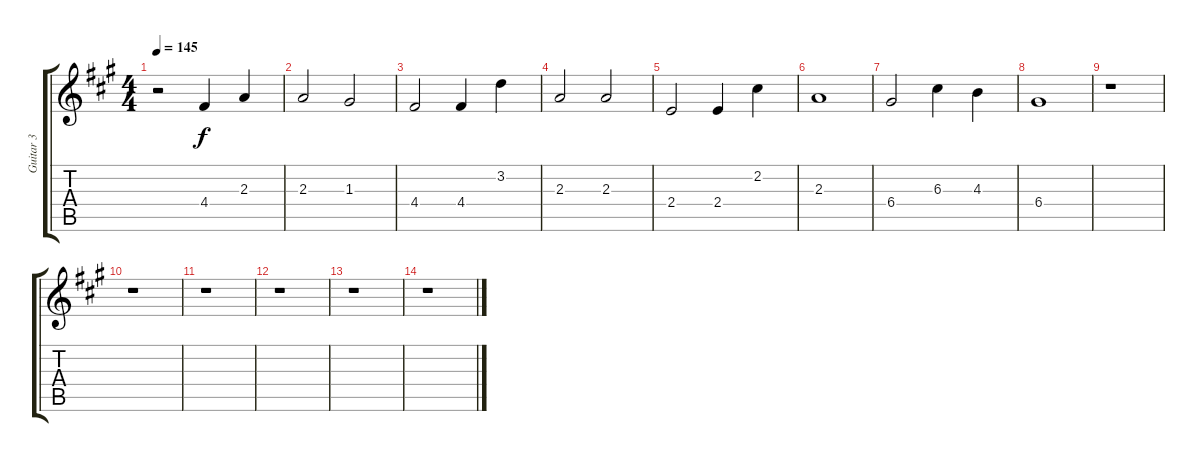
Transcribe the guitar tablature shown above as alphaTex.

\track ("Guitar 3" "Guitar 3") {instrument overdrivenguitar}
\staff {score tabs}
\tuning (E4 B3 G3 D3 A2 E2) {hide}
\ts (4 4)
\tempo 145
\clef g2
\ks f#minor
r.2{dy f} 4.4.4 2.3.4 |
2.3.2 1.3.2 |
4.4.2 4.4.4 3.2.4 |
2.3.2 2.3.2 |
2.4.2 2.4.4 2.2.4 |
2.3.1 |
6.4.2 6.3.4 4.3.4 |
6.4.1 |
r.1 |
r.1 |
r.1 |
r.1 |
r.1 |
r.1
